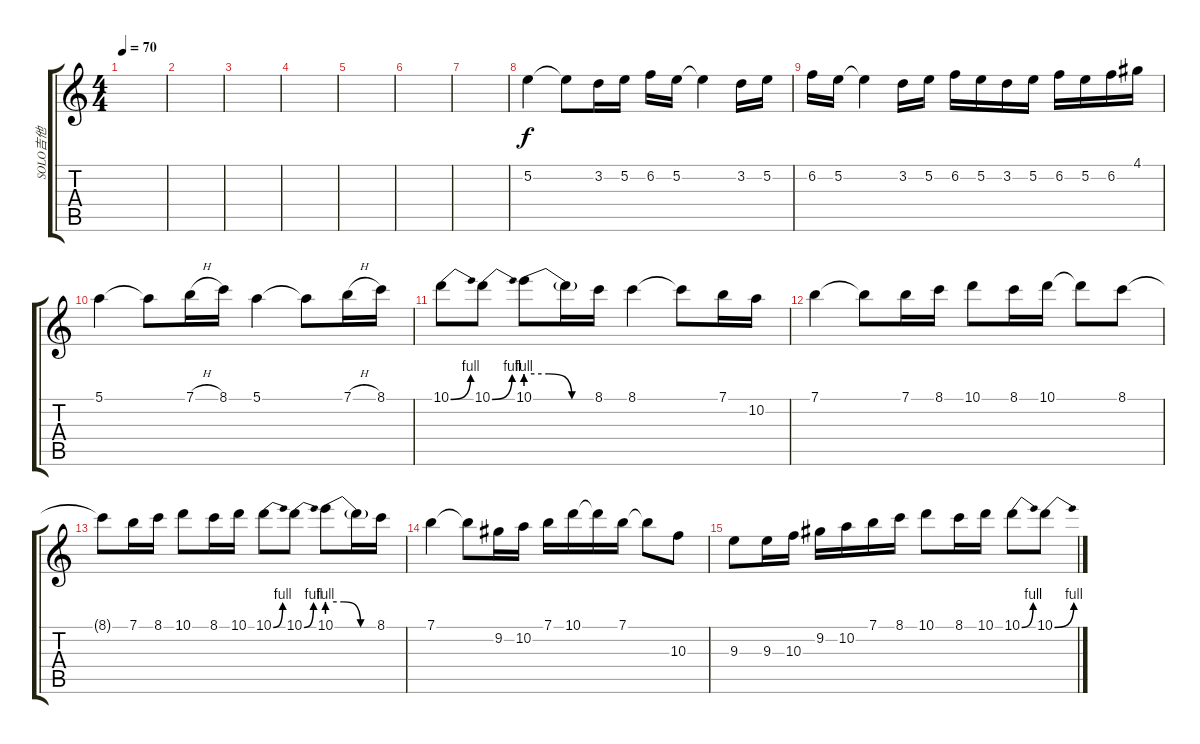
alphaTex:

\track ("SOLO吉他" "SOLO吉他") {instrument electricguitarclean}
\staff {score tabs}
\tuning (E4 B3 G3 D3 A2 E2) {hide}
\ts (4 4)
\tempo 70
\clef g2
\ks c
|
|
|
|
|
|
|
5.2.4{volume 16 balance 8 instrument distortionguitar} 5.2{t}.8 3.2.16 5.2.16 6.2.16 5.2.16 5.2{t}.4 3.2.16 5.2.16 |
6.2.16 5.2.16 5.2{t}.4 3.2.16 5.2.16 6.2.16 5.2.16 3.2.16 5.2.16 6.2.16 5.2.16 6.2.16 4.1.16 |
5.1.4 5.1{t}.8 7.1{h}.16 8.1.16 5.1.4 5.1{t}.8 7.1{h}.16 8.1.16 |
10.1{be (bend 0 0 60 4)}.8 10.1{be (bend 0 0 60 4)}.8 10.1{be (custom 0 4 20 4 40 0 60 0)}.8 10.1{t}.16 8.1.16 8.1.4 8.1{t}.8 7.1.16 10.2.16 |
7.1.4 7.1{t}.8 7.1.16 8.1.16 10.1.8 8.1.16 10.1.16 10.1{t}.8 8.1.8 |
8.1{t}.8 7.1.16 8.1.16 10.1.8 8.1.16 10.1.16 10.1{be (bend 0 0 60 4)}.8 10.1{be (bend 0 0 60 4)}.8 10.1{be (custom 0 4 20 4 40 0 60 0)}.8 10.1{t}.16 8.1.16 |
7.1.4 7.1{t}.8 9.2.16 10.2.16 7.1.16 10.1.16 10.1{t}.16 7.1.16 7.1{t}.8 10.3.8 |
9.3.8 9.3.16 10.3.16 9.2.16 10.2.16 7.1.16 8.1.16 10.1.8 8.1.16 10.1.16 10.1{be (bend 0 0 60 4)}.8 10.1{be (bend 0 0 60 4)}.8
